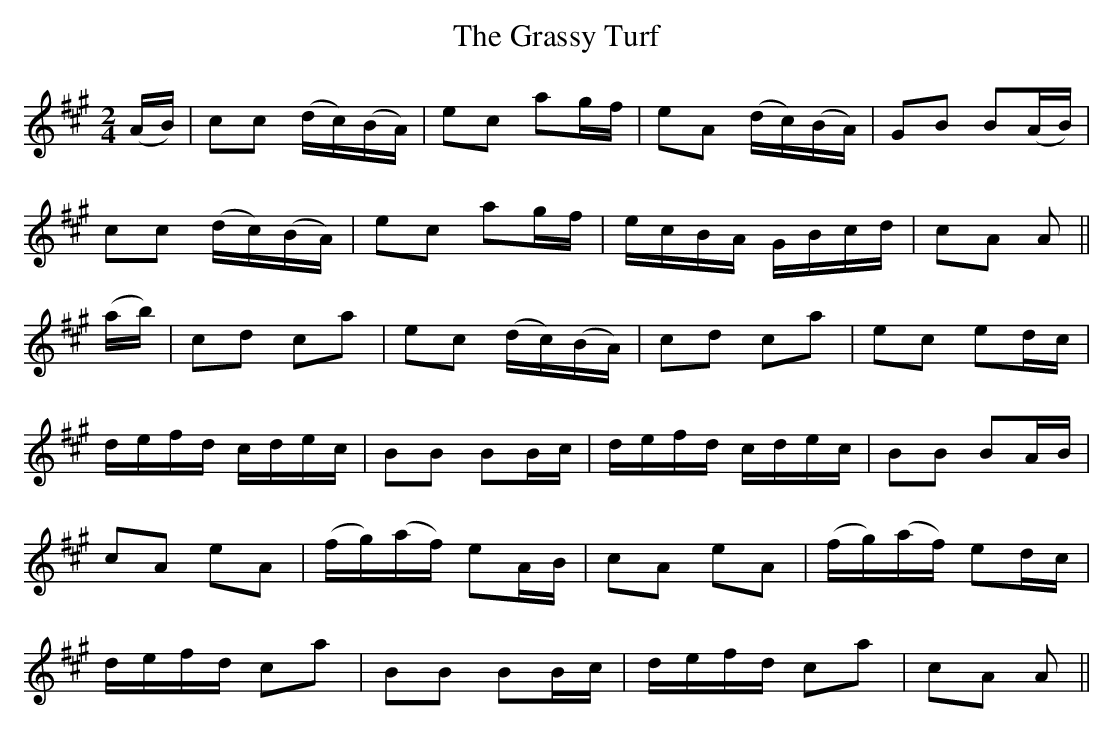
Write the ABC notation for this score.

X:1
T:Grassy Turf, The
M:2/4
L:1/16
K:A
(AB)|c2c2 (dc)(BA)|e2c2 a2gf|e2A2 (dc)(BA)|G2B2 B2(AB)|
c2c2 (dc)(BA)|e2c2 a2gf|ecBA GBcd|c2A2 A2||
(ab)|c2d2 c2a2|e2c2 (dc)(BA)|c2d2 c2a2|e2c2 e2dc|
defd cdec|B2B2 B2Bc|defd cdec|B2B2 B2AB|
c2A2 e2A2|(fg)(af) e2AB|c2A2 e2A2|(fg)(af) e2dc|
defd c2a2|B2B2 B2Bc|defd c2a2|c2A2 A2||
